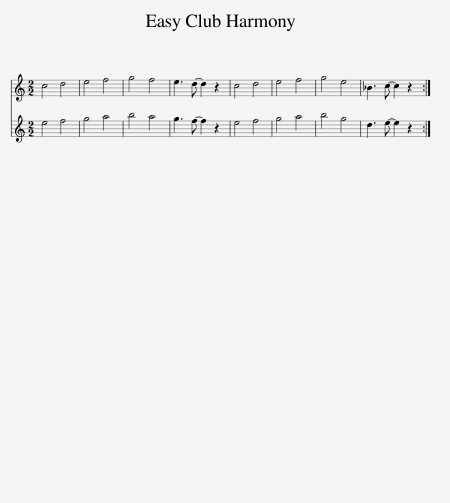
X:1
%%score 1 2
L:1/8
M:2/2
I:linebreak $
K:C
V:1 treble
V:2 treble
V:1
 c4 d4 | e4 f4 | g4 f4 | e3 d- d2 z2 | c4 d4 | %5
 e4 f4 | g4 e4 | _B3 c- c2 z2 :| %8
V:2
 e4 f4 | g4 a4 | b4 a4 | g3 f- f2 z2 | e4 f4 | %5
 g4 a4 | b4 g4 | d3 e- e2 z2 :| %8
